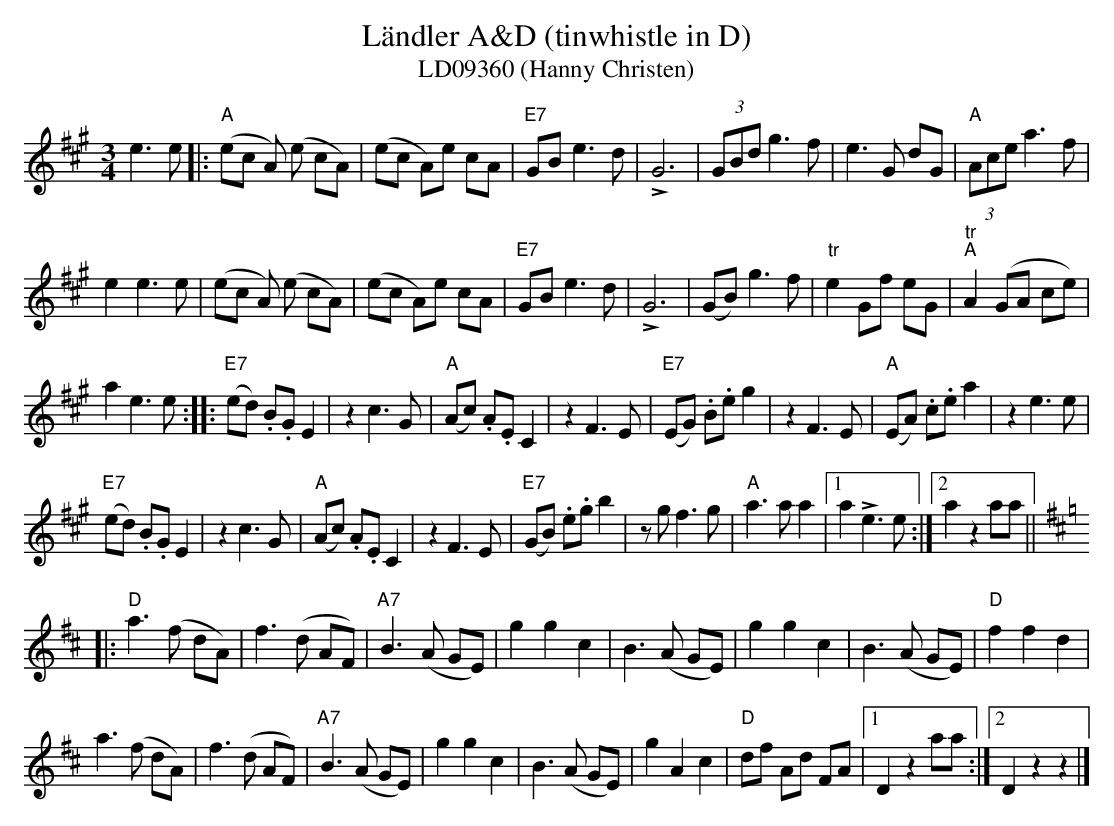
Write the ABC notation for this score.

X:1
T:L\"andler A&D (tinwhistle in D)
T:LD09360 (Hanny Christen)
M:3/4
L:1/8
K:A %%MIDI gchordon
e3e |: ("A"ec A) (e cA) | (ec A)e cA | "E7"GB e3d | !>!G6 | (3GBd g3f | e3G dG | "A"(3Ace a3f |
e2e3e | (ec A) (e cA) | (ec A)e cA | "E7"GB e3d | !>!G6 | (GB)g3f | "tr"e2 Gf eG | "tr""A"A2 (GA ce) |
a2e3e :: "E7"(ed) .B.GE2 | z2c3G |"A" (Ac) .A.EC2 | z2F3E | "E7"(EG) .B.e g2 | z2F3E | "A"(EA) .c.e a2 | z2e3e |
"E7"(ed) .B.G E2 | z2c3G | "A"(Ac) .A.E C2 | z2F3E | "E7"(GB) .e.g b2 | zg f3g | "A"a3aa2 |1 a2 !>!e3e :|2 a2z2aa || [K:D]
|: "D"a3(f dA) | f3 (d AF) | "A7"B3 (A GE) | g2g2c2 | B3 (A GE) | g2g2c2 | B3 (A GE) | "D"f2f2d2 |
a3 (f dA) | f3 (d AF) | "A7"B3 (A GE) | g2g2c2 | B3 (A GE) | g2A2c2 | "D"df Ad FA |1 D2z2aa :|2 D2z2z2 |]
